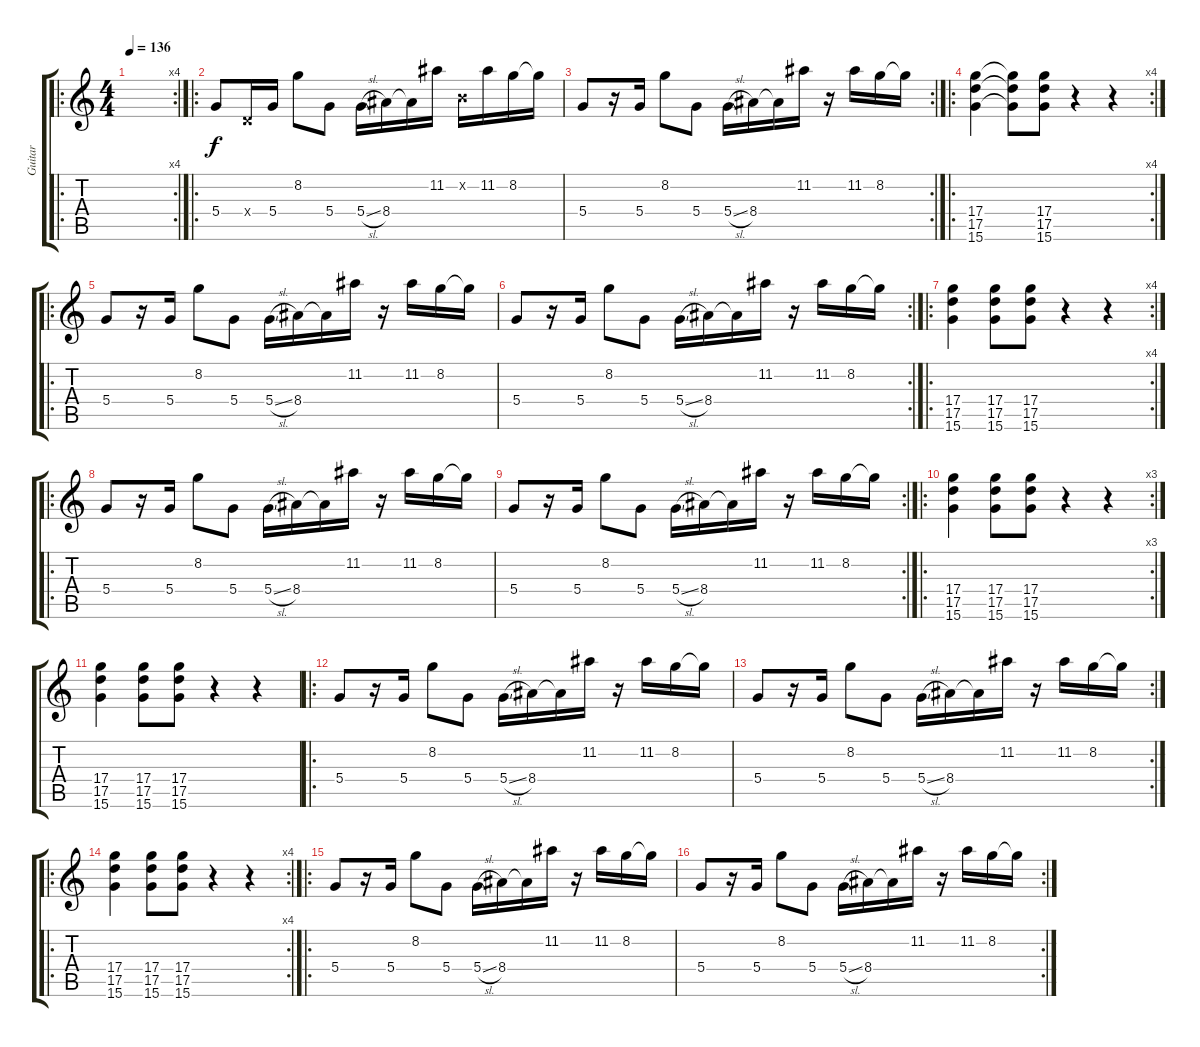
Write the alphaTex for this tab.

\track ("Guitar" "Guitar") {instrument overdrivenguitar}
\staff {score tabs}
\tuning (E4 B3 G3 D3 A2 E2) {hide}
\ro
\rc 4
\ts (4 4)
\tempo 136
\clef g2
\ks c
|
\ro
5.4.8 0.4{x}.16 5.4.16 8.2.8 5.4.8 5.4{sl}.16 8.4.16 8.4{t}.16 11.2.16 0.2{x}.16 11.2.16 8.2.16 8.2{t}.16 |
\rc 2
5.4.8 r.16 5.4.16 8.2.8 5.4.8 5.4{sl}.16 8.4.16 8.4{t}.16 11.2.16 r.16 11.2.16 8.2.16 8.2{t}.16 |
\ro
\rc 4
(17.4 17.5 15.6).4 (17.4{t} 17.5{t} 15.6{t}).8 (17.4 17.5 15.6).8 r.4 r.4 |
\ro
5.4.8 r.16 5.4.16 8.2.8 5.4.8 5.4{sl}.16 8.4.16 8.4{t}.16 11.2.16 r.16 11.2.16 8.2.16 8.2{t}.16 |
\rc 2
5.4.8 r.16 5.4.16 8.2.8 5.4.8 5.4{sl}.16 8.4.16 8.4{t}.16 11.2.16 r.16 11.2.16 8.2.16 8.2{t}.16 |
\ro
\rc 4
(17.4 17.5 15.6).4 (17.4 17.5 15.6).8 (17.4 17.5 15.6).8 r.4 r.4 |
\ro
5.4.8 r.16 5.4.16 8.2.8 5.4.8 5.4{sl}.16 8.4.16 8.4{t}.16 11.2.16 r.16 11.2.16 8.2.16 8.2{t}.16 |
\rc 2
5.4.8 r.16 5.4.16 8.2.8 5.4.8 5.4{sl}.16 8.4.16 8.4{t}.16 11.2.16 r.16 11.2.16 8.2.16 8.2{t}.16 |
\ro
\rc 3
(17.4 17.5 15.6).4 (17.4 17.5 15.6).8 (17.4 17.5 15.6).8 r.4 r.4 |
(17.4 17.5 15.6).4 (17.4 17.5 15.6).8 (17.4 17.5 15.6).8 r.4 r.4 |
\ro
5.4.8 r.16 5.4.16 8.2.8 5.4.8 5.4{sl}.16 8.4.16 8.4{t}.16 11.2.16 r.16 11.2.16 8.2.16 8.2{t}.16 |
\rc 2
5.4.8 r.16 5.4.16 8.2.8 5.4.8 5.4{sl}.16 8.4.16 8.4{t}.16 11.2.16 r.16 11.2.16 8.2.16 8.2{t}.16 |
\ro
\rc 4
(17.4 17.5 15.6).4 (17.4 17.5 15.6).8 (17.4 17.5 15.6).8 r.4 r.4 |
\ro
5.4.8 r.16 5.4.16 8.2.8 5.4.8 5.4{sl}.16 8.4.16 8.4{t}.16 11.2.16 r.16 11.2.16 8.2.16 8.2{t}.16 |
\rc 2
5.4.8 r.16 5.4.16 8.2.8 5.4.8 5.4{sl}.16 8.4.16 8.4{t}.16 11.2.16 r.16 11.2.16 8.2.16 8.2{t}.16
